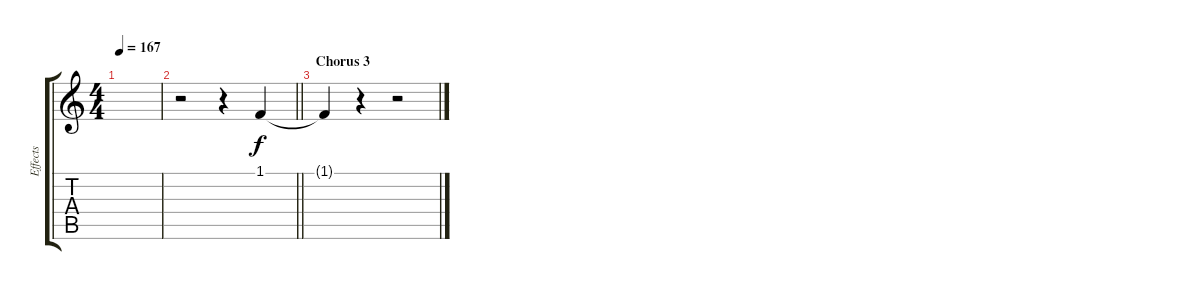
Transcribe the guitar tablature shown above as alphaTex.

\track ("Effects" "Effects") {instrument reversecymbal}
\staff {score tabs}
\tuning (E4 B3 G3 D3 A2 E2) {hide}
\ts (4 4)
\tempo 167
\clef g2
\ks c
|
\barLineRight lightlight
r.2 r.4 1.1.4 |
\section ("" "Chorus 3")
1.1{t}.4 r.4 r.2
